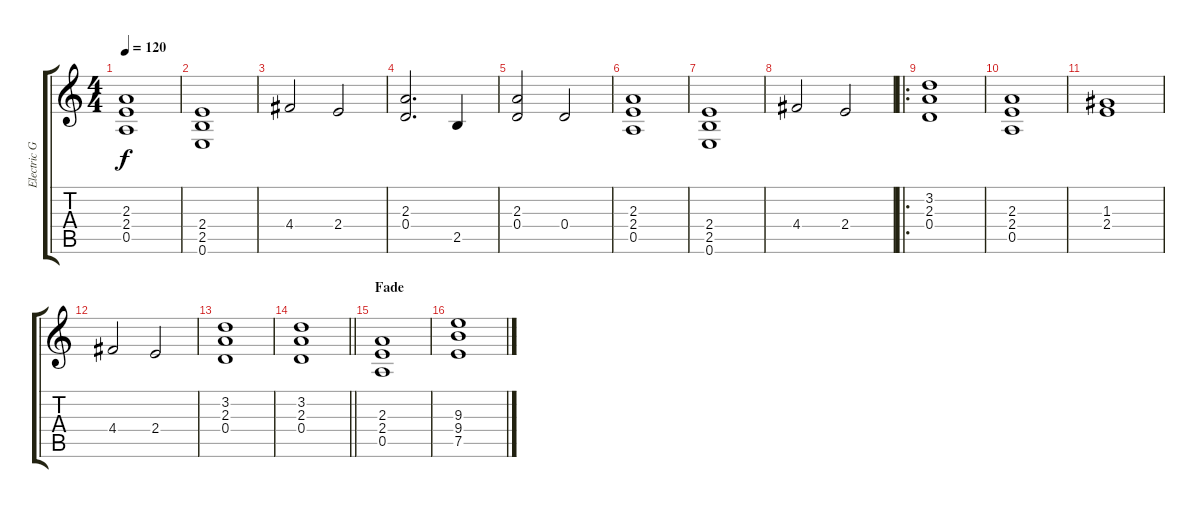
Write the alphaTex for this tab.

\track ("Electric Gtr 2" "Electric G") {instrument overdrivenguitar}
\staff {score tabs}
\tuning (E4 B3 G3 D3 A2 E2) {hide}
\ts (4 4)
\tempo 120
\clef g2
\ks c
(2.3 2.4 0.5).1{dy f} |
(2.4 2.5 0.6).1 |
4.4.2 2.4.2 |
(2.3 0.4).2{d} 2.5.4 |
(2.3 0.4).2 0.4.2 |
(2.3 2.4 0.5).1 |
(2.4 2.5 0.6).1 |
4.4.2 2.4.2 |
\ro
(3.2 2.3 0.4).1 |
(2.3 2.4 0.5).1 |
(1.3 2.4).1 |
4.4.2 2.4.2 |
(3.2 2.3 0.4).1 |
\barLineRight lightlight
(3.2 2.3 0.4).1 |
\section ("" "Fade")
(2.3 2.4 0.5).1 |
(9.3 9.4 7.5).1
